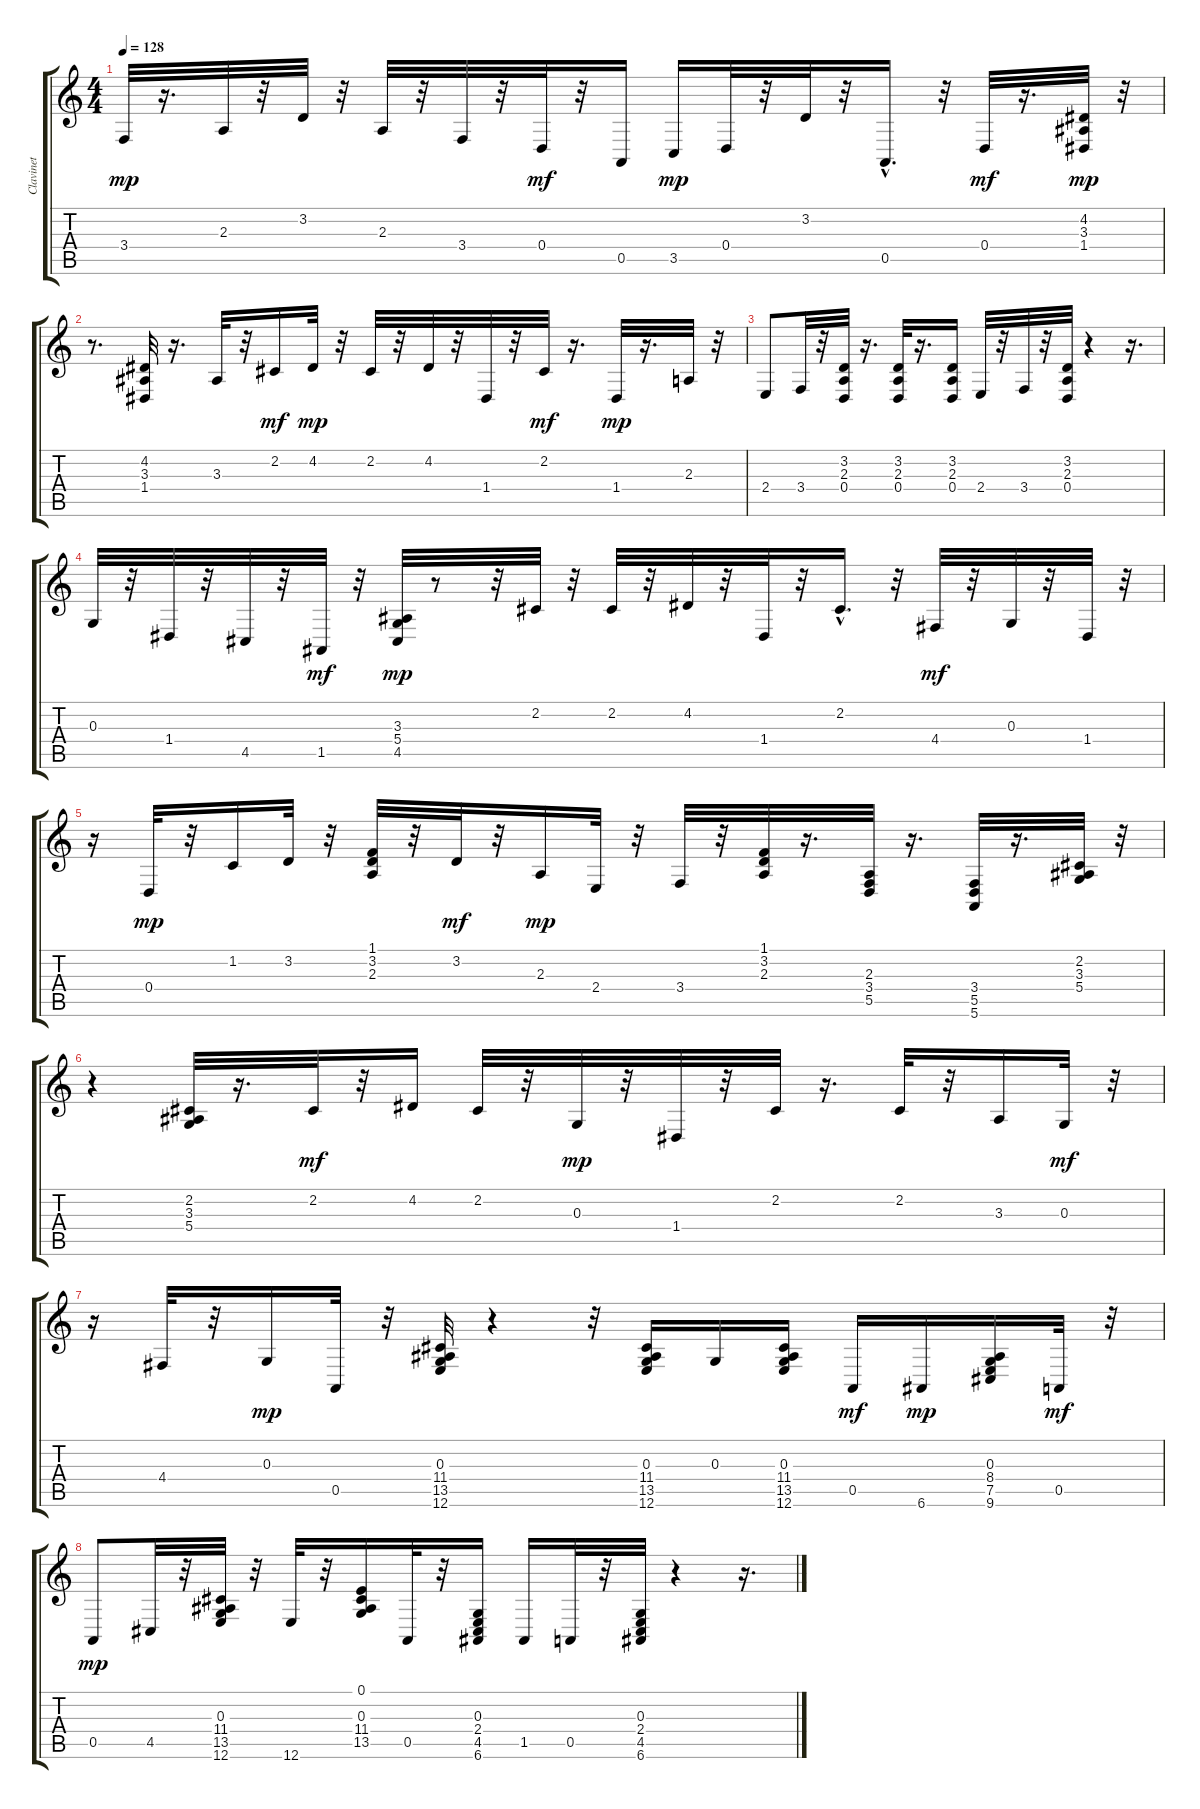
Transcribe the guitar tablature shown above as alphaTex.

\track ("Clavinet" "Clavinet") {instrument clavinet}
\staff {score tabs}
\tuning (E4 B3 G3 D3 A2 E2) {hide}
\ts (4 4)
\tempo 128
\clef g2
\ks c
3.4.32{dy mp} r.16{d} 2.3.32 r.32 3.2.32 r.32 2.3.32 r.32 3.4.32 r.32 0.4.32{dy mf} r.32 0.5.16 3.5.16{dy mp} 0.4.32 r.32 3.2.32 r.32 0.5{hac}.16{d} r.32 0.4.32{dy mf} r.16{d} (4.2 3.3 1.4).32{dy mp} r.32 |
r.8{d} (4.2 3.3 1.4).32 r.16{d} 3.3.32 r.32 2.2.16{dy mf} 4.2.32{dy mp} r.32 2.2.32 r.32 4.2.32 r.32 1.4.32 r.32 2.2.32{dy mf} r.16{d} 1.4.32{dy mp} r.16{d} 2.3.32 r.32 |
2.4.8 3.4.32 r.32 (3.2 2.3 0.4).32 r.16{d} (3.2 2.3 0.4).32 r.16{d} (3.2 2.3 0.4).16 2.4.32 r.32 3.4.32 r.32 (3.2 2.3 0.4).32 r.4 r.16{d} |
0.3.32 r.32 1.4.32 r.32 4.5.32 r.32 1.5.32{dy mf} r.32 (3.3 5.4 4.5).32{dy mp} r.8 r.32 2.2.32 r.32 2.2.32 r.32 4.2.32 r.32 1.4.32 r.32 2.2{hac}.16{d} r.32 4.4.32{dy mf} r.32 0.3.32 r.32 1.4.32 r.32 |
r.16 0.4.32{dy mp} r.32 1.2.16 3.2.32 r.32 (1.1 3.2 2.3).32 r.32 3.2.32{dy mf} r.32 2.3.16{dy mp} 2.4.32 r.32 3.4.32 r.32 (1.1 3.2 2.3).32 r.16{d} (2.3 3.4 5.5).32 r.16{d} (3.4 5.5 5.6).32 r.16{d} (2.2 3.3 5.4).32 r.32 |
r.4 (2.2 3.3 5.4).32 r.16{d} 2.2.32{dy mf} r.32 4.2.16 2.2.32 r.32 0.3.32{dy mp} r.32 1.4.32 r.32 2.2.32 r.16{d} 2.2.32 r.32 3.3.16 0.3.32{dy mf} r.32 |
r.16 4.4.32 r.32 0.3.16{dy mp} 0.5.32 r.32 (0.3 11.4 13.5 12.6).32 r.4 r.32 (0.3 11.4 13.5 12.6).16 0.3.16 (0.3 11.4 13.5 12.6).16 0.5.16{dy mf} 6.6.16{dy mp} (0.3 8.4 7.5 9.6).16 0.5.32{dy mf} r.32 |
0.5.8{dy mp} 4.5.32 r.32 (0.3 11.4 13.5 12.6).32 r.32 12.6.32 r.32 (0.1 0.3 11.4 13.5).16 0.5.32 r.32 (0.3 2.4 4.5 6.6).16 1.5.16 0.5.32 r.32 (0.3 2.4 4.5 6.6).32 r.4 r.16{d}
